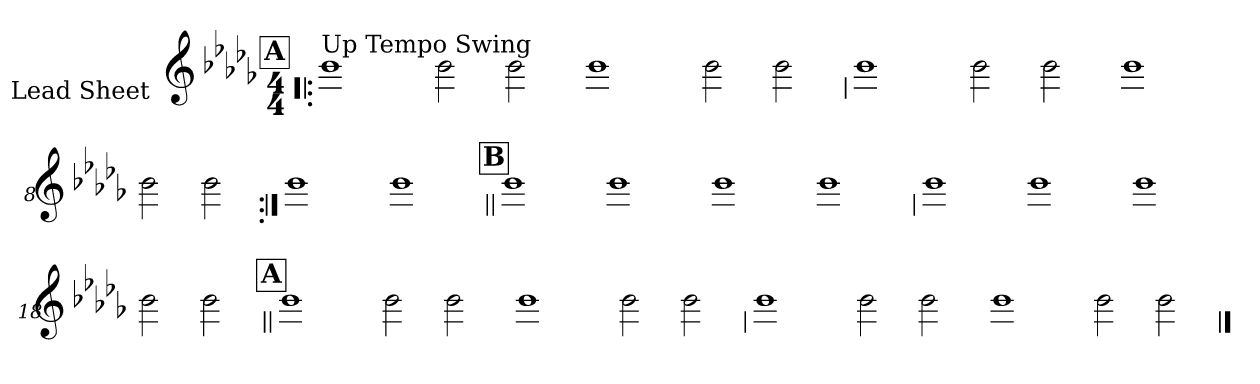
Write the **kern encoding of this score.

**kern
*part1
*staff1
*I"Lead Sheet
*stria0
*clefG2
*k[b-e-a-d-g-]
*b-:
*M4/4
!!LO:REH:place=s1:a:t=A
=1!|:
!LO:TX:a:t=Up Tempo Swing
1b-
=2-
2b-
2b-
=3-
1b-
=4-
2b-
2b-
!!LO:LB:g=z
=5
1b-
=6-
2b-
2b-
=7-
1b-
=8-
2b-
2b-
!!LO:LB:g=z
=9:|!
1b-
=10-
1b-
!!LO:LB:g=z
!!LO:REH:place=s1:a:t=B
=11||
1b-
=12-
1b-
=13-
1b-
=14-
1b-
!!LO:LB:g=z
=15
1b-
=16-
1b-
=17-
1b-
=18-
2b-
2b-
!!LO:LB:g=z
!!LO:REH:place=s1:a:t=A
=19||
1b-
=20-
2b-
2b-
=21-
1b-
=22-
2b-
2b-
!!LO:LB:g=z
=23
1b-
=24-
2b-
2b-
=25-
1b-
=26-
2b-
2b-
==
*-
